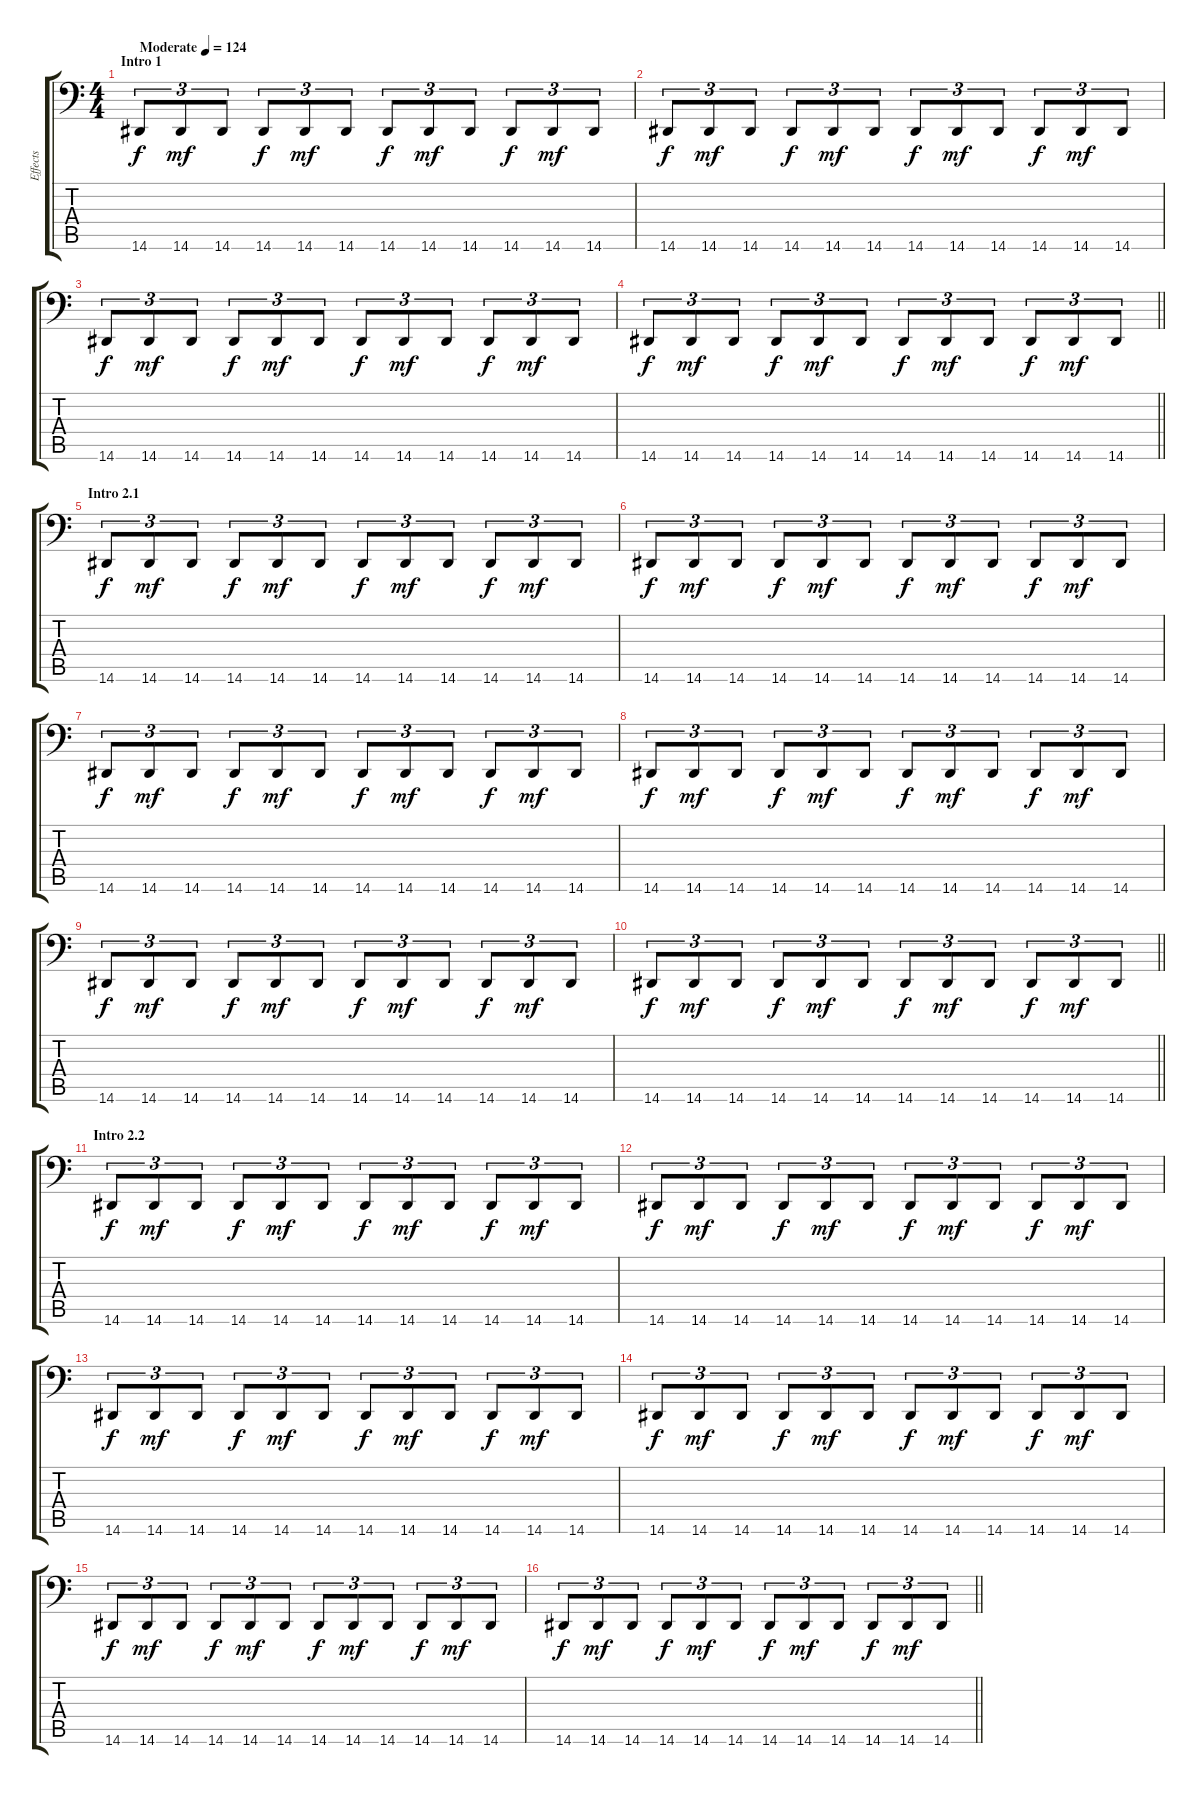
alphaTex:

\track ("Effects" "Effects") {instrument lead2sawtooth}
\staff {score tabs}
\tuning (Eb5 Bb3 Gb3 Db3 Ab2 Db1) {hide}
\ts (4 4)
\section ("" "Intro 1")
\tempo (124 "Moderate")
\clef f4
\ks c
14.6.8{tu (3 2) dy f volume 13 instrument pad3polysynth} 14.6.8{tu (3 2) dy mf} 14.6.8{tu (3 2)} 14.6.8{tu (3 2) dy f} 14.6.8{tu (3 2) dy mf} 14.6.8{tu (3 2)} 14.6.8{tu (3 2) dy f} 14.6.8{tu (3 2) dy mf} 14.6.8{tu (3 2)} 14.6.8{tu (3 2) dy f} 14.6.8{tu (3 2) dy mf} 14.6.8{tu (3 2)} |
14.6.8{tu (3 2) dy f} 14.6.8{tu (3 2) dy mf} 14.6.8{tu (3 2)} 14.6.8{tu (3 2) dy f} 14.6.8{tu (3 2) dy mf} 14.6.8{tu (3 2)} 14.6.8{tu (3 2) dy f} 14.6.8{tu (3 2) dy mf} 14.6.8{tu (3 2)} 14.6.8{tu (3 2) dy f} 14.6.8{tu (3 2) dy mf} 14.6.8{tu (3 2)} |
14.6.8{tu (3 2) dy f} 14.6.8{tu (3 2) dy mf} 14.6.8{tu (3 2)} 14.6.8{tu (3 2) dy f} 14.6.8{tu (3 2) dy mf} 14.6.8{tu (3 2)} 14.6.8{tu (3 2) dy f} 14.6.8{tu (3 2) dy mf} 14.6.8{tu (3 2)} 14.6.8{tu (3 2) dy f} 14.6.8{tu (3 2) dy mf} 14.6.8{tu (3 2)} |
\barLineRight lightlight
14.6.8{tu (3 2) dy f} 14.6.8{tu (3 2) dy mf} 14.6.8{tu (3 2)} 14.6.8{tu (3 2) dy f} 14.6.8{tu (3 2) dy mf} 14.6.8{tu (3 2)} 14.6.8{tu (3 2) dy f} 14.6.8{tu (3 2) dy mf} 14.6.8{tu (3 2)} 14.6.8{tu (3 2) dy f} 14.6.8{tu (3 2) dy mf} 14.6.8{tu (3 2)} |
\section ("" "Intro 2.1")
14.6.8{tu (3 2) dy f} 14.6.8{tu (3 2) dy mf} 14.6.8{tu (3 2)} 14.6.8{tu (3 2) dy f} 14.6.8{tu (3 2) dy mf} 14.6.8{tu (3 2)} 14.6.8{tu (3 2) dy f} 14.6.8{tu (3 2) dy mf} 14.6.8{tu (3 2)} 14.6.8{tu (3 2) dy f} 14.6.8{tu (3 2) dy mf} 14.6.8{tu (3 2)} |
14.6.8{tu (3 2) dy f} 14.6.8{tu (3 2) dy mf} 14.6.8{tu (3 2)} 14.6.8{tu (3 2) dy f} 14.6.8{tu (3 2) dy mf} 14.6.8{tu (3 2)} 14.6.8{tu (3 2) dy f} 14.6.8{tu (3 2) dy mf} 14.6.8{tu (3 2)} 14.6.8{tu (3 2) dy f} 14.6.8{tu (3 2) dy mf} 14.6.8{tu (3 2)} |
14.6.8{tu (3 2) dy f} 14.6.8{tu (3 2) dy mf} 14.6.8{tu (3 2)} 14.6.8{tu (3 2) dy f} 14.6.8{tu (3 2) dy mf} 14.6.8{tu (3 2)} 14.6.8{tu (3 2) dy f} 14.6.8{tu (3 2) dy mf} 14.6.8{tu (3 2)} 14.6.8{tu (3 2) dy f} 14.6.8{tu (3 2) dy mf} 14.6.8{tu (3 2)} |
14.6.8{tu (3 2) dy f} 14.6.8{tu (3 2) dy mf} 14.6.8{tu (3 2)} 14.6.8{tu (3 2) dy f} 14.6.8{tu (3 2) dy mf} 14.6.8{tu (3 2)} 14.6.8{tu (3 2) dy f} 14.6.8{tu (3 2) dy mf} 14.6.8{tu (3 2)} 14.6.8{tu (3 2) dy f} 14.6.8{tu (3 2) dy mf} 14.6.8{tu (3 2)} |
14.6.8{tu (3 2) dy f} 14.6.8{tu (3 2) dy mf} 14.6.8{tu (3 2)} 14.6.8{tu (3 2) dy f} 14.6.8{tu (3 2) dy mf} 14.6.8{tu (3 2)} 14.6.8{tu (3 2) dy f} 14.6.8{tu (3 2) dy mf} 14.6.8{tu (3 2)} 14.6.8{tu (3 2) dy f} 14.6.8{tu (3 2) dy mf} 14.6.8{tu (3 2)} |
\barLineRight lightlight
14.6.8{tu (3 2) dy f} 14.6.8{tu (3 2) dy mf} 14.6.8{tu (3 2)} 14.6.8{tu (3 2) dy f} 14.6.8{tu (3 2) dy mf} 14.6.8{tu (3 2)} 14.6.8{tu (3 2) dy f} 14.6.8{tu (3 2) dy mf} 14.6.8{tu (3 2)} 14.6.8{tu (3 2) dy f} 14.6.8{tu (3 2) dy mf} 14.6.8{tu (3 2)} |
\section ("" "Intro 2.2")
14.6.8{tu (3 2) dy f} 14.6.8{tu (3 2) dy mf} 14.6.8{tu (3 2)} 14.6.8{tu (3 2) dy f} 14.6.8{tu (3 2) dy mf} 14.6.8{tu (3 2)} 14.6.8{tu (3 2) dy f} 14.6.8{tu (3 2) dy mf} 14.6.8{tu (3 2)} 14.6.8{tu (3 2) dy f} 14.6.8{tu (3 2) dy mf} 14.6.8{tu (3 2)} |
14.6.8{tu (3 2) dy f} 14.6.8{tu (3 2) dy mf} 14.6.8{tu (3 2)} 14.6.8{tu (3 2) dy f} 14.6.8{tu (3 2) dy mf} 14.6.8{tu (3 2)} 14.6.8{tu (3 2) dy f} 14.6.8{tu (3 2) dy mf} 14.6.8{tu (3 2)} 14.6.8{tu (3 2) dy f} 14.6.8{tu (3 2) dy mf} 14.6.8{tu (3 2)} |
14.6.8{tu (3 2) dy f} 14.6.8{tu (3 2) dy mf} 14.6.8{tu (3 2)} 14.6.8{tu (3 2) dy f} 14.6.8{tu (3 2) dy mf} 14.6.8{tu (3 2)} 14.6.8{tu (3 2) dy f} 14.6.8{tu (3 2) dy mf} 14.6.8{tu (3 2)} 14.6.8{tu (3 2) dy f} 14.6.8{tu (3 2) dy mf} 14.6.8{tu (3 2)} |
14.6.8{tu (3 2) dy f} 14.6.8{tu (3 2) dy mf} 14.6.8{tu (3 2)} 14.6.8{tu (3 2) dy f} 14.6.8{tu (3 2) dy mf} 14.6.8{tu (3 2)} 14.6.8{tu (3 2) dy f} 14.6.8{tu (3 2) dy mf} 14.6.8{tu (3 2)} 14.6.8{tu (3 2) dy f} 14.6.8{tu (3 2) dy mf} 14.6.8{tu (3 2)} |
14.6.8{tu (3 2) dy f} 14.6.8{tu (3 2) dy mf} 14.6.8{tu (3 2)} 14.6.8{tu (3 2) dy f} 14.6.8{tu (3 2) dy mf} 14.6.8{tu (3 2)} 14.6.8{tu (3 2) dy f} 14.6.8{tu (3 2) dy mf} 14.6.8{tu (3 2)} 14.6.8{tu (3 2) dy f} 14.6.8{tu (3 2) dy mf} 14.6.8{tu (3 2)} |
\barLineRight lightlight
14.6.8{tu (3 2) dy f} 14.6.8{tu (3 2) dy mf} 14.6.8{tu (3 2)} 14.6.8{tu (3 2) dy f} 14.6.8{tu (3 2) dy mf} 14.6.8{tu (3 2)} 14.6.8{tu (3 2) dy f} 14.6.8{tu (3 2) dy mf} 14.6.8{tu (3 2)} 14.6.8{tu (3 2) dy f} 14.6.8{tu (3 2) dy mf} 14.6.8{tu (3 2)}
